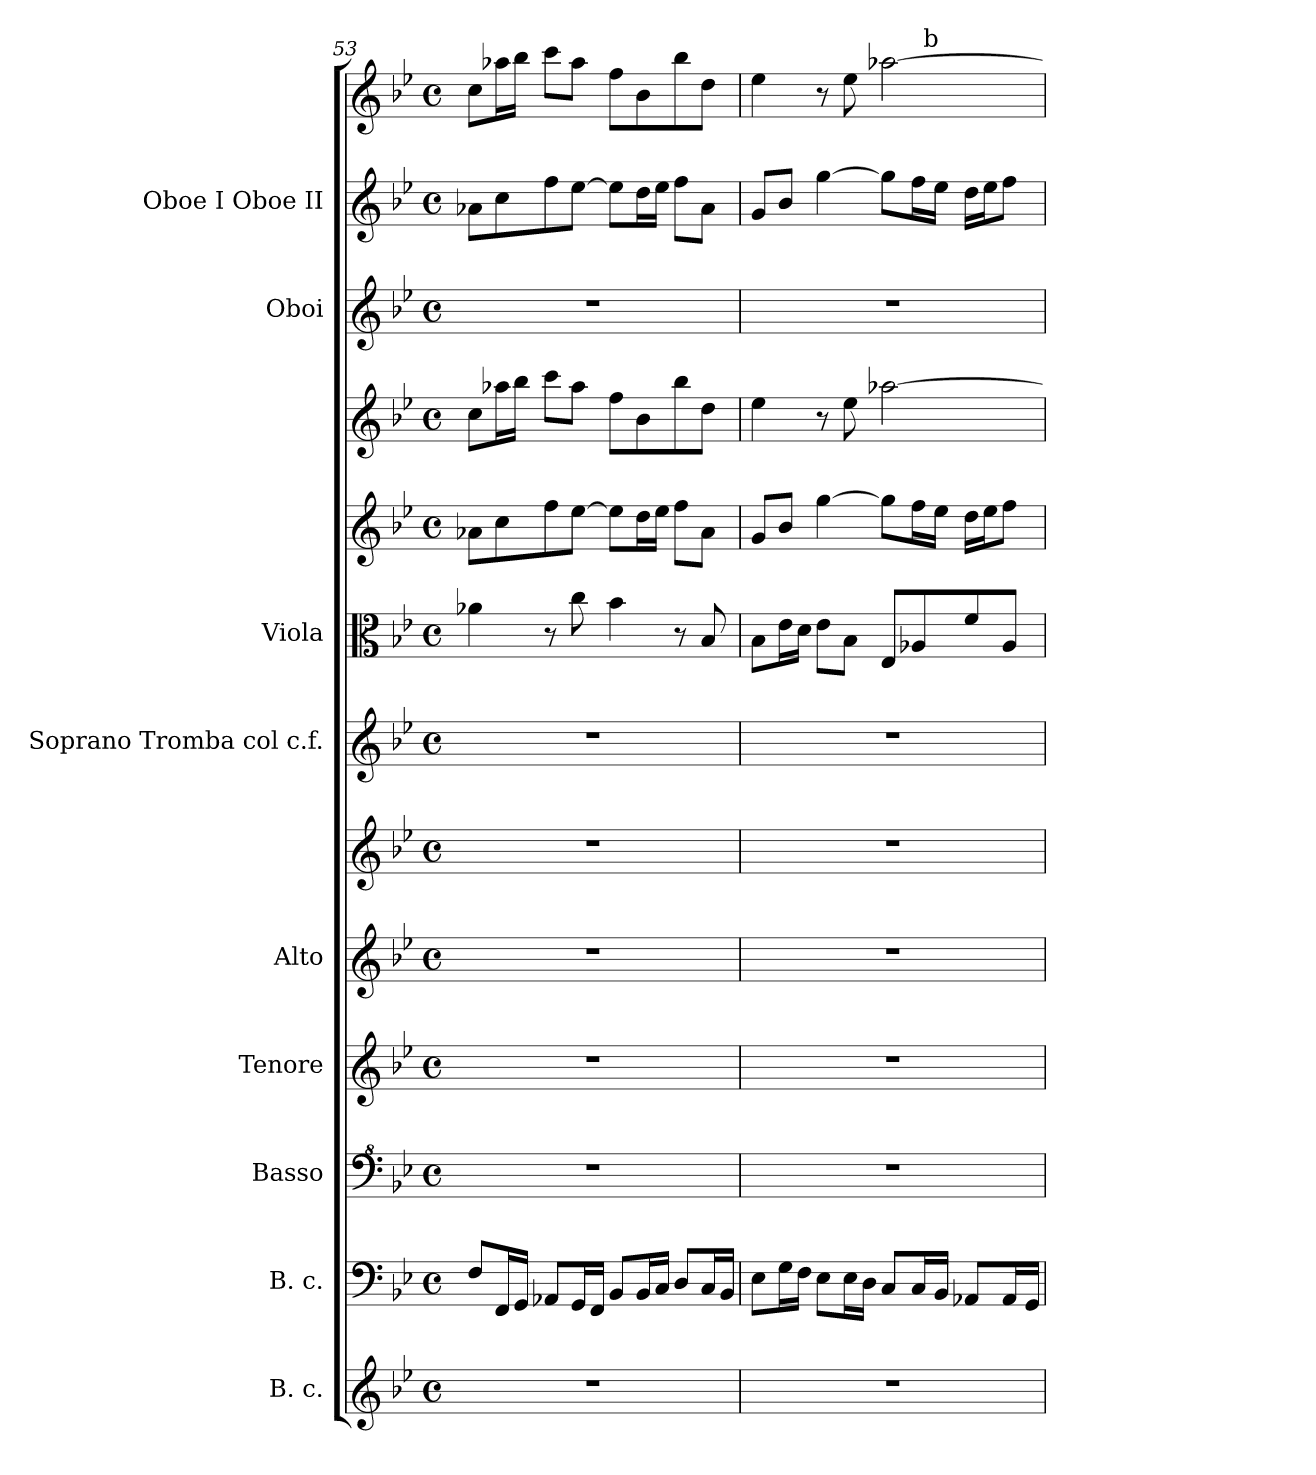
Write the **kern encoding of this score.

**kern	**kern	**kern	**kern	**kern	**kern	**kern	**kern	**kern	**kern	**kern	**kern	**kern
*part12	*part11	*part10	*part9	*part8	*part7	*part6	*part5	*part4	*part3	*part2	*part1	*part1
*staff13	*staff12	*staff11	*staff10	*staff9	*staff8	*staff7	*staff6	*staff5	*staff4	*staff3	*staff2	*staff1
*I"B. c.	*I"B. c.	*I"Basso	*I"Tenore	*I"Alto	*	*I"Soprano Tromba col c.f.	*I"Viola	*	*	*I"Oboi	*I"Oboe I Oboe II	*
*	*I'B. c.	*I'Basso	*I'Tenore	*I'Alto	*	*I'Soprano	*I'Viola	*	*	*	*I'Ob	*
!!LO:LB:g=z
*clefG2	*clefF4	*clefF^4	*clefG2	*clefG2	*clefG2	*clefG2	*clefC3	*clefG2	*clefG2	*clefG2	*clefG2	*clefG2
*k[b-e-]	*k[b-e-]	*k[b-e-]	*k[b-e-]	*k[b-e-]	*k[b-e-]	*k[b-e-]	*k[b-e-]	*k[b-e-]	*k[b-e-]	*k[b-e-]	*k[b-e-]	*k[b-e-]
*B-:	*B-:	*B-:	*B-:	*B-:	*B-:	*B-:	*B-:	*B-:	*B-:	*B-:	*B-:	*B-:
*M4/4	*M4/4	*M4/4	*M4/4	*M4/4	*M4/4	*M4/4	*M4/4	*M4/4	*M4/4	*M4/4	*M4/4	*M4/4
*met(c)	*met(c)	*met(c)	*met(c)	*met(c)	*met(c)	*met(c)	*met(c)	*met(c)	*met(c)	*met(c)	*met(c)	*met(c)
=53	=53	=53	=53	=53	=53	=53	=53	=53	=53	=53	=53	=53
1r	8F/L	1r	1r	1r	1r	1r	4a-X\	8a-X\L	8cc\L	1r	8a-X\L	8cc\L
.	16FF/L	.	.	.	.	.	.	8cc\	16aa-X\L	.	8cc\	16aa-X\L
.	16GG/JJ	.	.	.	.	.	.	.	16bb-\JJ	.	.	16bb-\JJ
.	8AA-X</L	.	.	.	.	.	8r	8ff\	8ccc\L	.	8ff\	8ccc\L
.	16GG/L	.	.	.	.	.	8cc\	[>8ee-\J	8aa-\J	.	[>8ee-\J	8aa-\J
.	16FF/JJ	.	.	.	.	.	.	.	.	.	.	.
.	8BB-</L	.	.	.	.	.	4b-\	8ee-\L]	8ff\L	.	8ee-\L]	8ff\L
.	16BB-/L	.	.	.	.	.	.	16dd\L	8b-\	.	16dd\L	8b-\
.	16C/JJ	.	.	.	.	.	.	16ee-\JJ	.	.	16ee-\JJ	.
.	8D</L	.	.	.	.	.	8r	8ff\L	8bb-\	.	8ff\L	8bb-\
.	16C/L	.	.	.	.	.	8B-/	8a-\J	8dd\J	.	8a-\J	8dd\J
.	16BB-/JJ	.	.	.	.	.	.	.	.	.	.	.
=54	=54	=54	=54	=54	=54	=54	=54	=54	=54	=54	=54	=54
*	*	*	*	*	*	*	*	*	*	*	*	*^
1r	8E-\L	1r	1r	1r	1r	1r	8B-\L	8g/L	4ee-\	1r	8g/L	4ee-\	2ryy
.	16G\L	.	.	.	.	.	16e-\L	8b-/J	.	.	8b-/J	.	.
.	16F\JJ	.	.	.	.	.	16d\JJ	.	.	.	.	.	.
.	8E-\L	.	.	.	.	.	8e-\L	[>4gg\	8r	.	[>4gg\	8r	.
.	16E-\L	.	.	.	.	.	8B-\J	.	8ee-\	.	.	8ee-\	.
.	16D\JJ	.	.	.	.	.	.	.	.	.	.	.	.
.	8C/L	.	.	.	.	.	8E-/L	8gg\L]	[>2aa-X\	.	8gg\L]	[>2aa-X\	8ryy
.	16C/L	.	.	.	.	.	8A-X/	16ff\L	.	.	16ff\L	.	32ryy
!	!	!	!	!	!	!	!	!	!	!	!	!	!LO:TX:a:t=b
.	.	.	.	.	.	.	.	.	.	.	.	.	4ryy
.	16BB-/JJ	.	.	.	.	.	.	16ee-\JJ	.	.	16ee-\JJ	.	.
.	8AA-X</L	.	.	.	.	.	8f/	16dd\LL	.	.	16dd\LL	.	.
.	.	.	.	.	.	.	.	16ee-\J	.	.	16ee-\J	.	.
.	16AA-/L	.	.	.	.	.	8A-/J	8ff\J	.	.	8ff\J	.	.
.	.	.	.	.	.	.	.	.	.	.	.	.	16.ryy
.	16GG/JJ	.	.	.	.	.	.	.	.	.	.	.	.
*	*	*	*	*	*	*	*	*	*	*	*	*v	*v
=	=	=	=	=	=	=	=	=	=	=	=	=
*-	*-	*-	*-	*-	*-	*-	*-	*-	*-	*-	*-	*-
